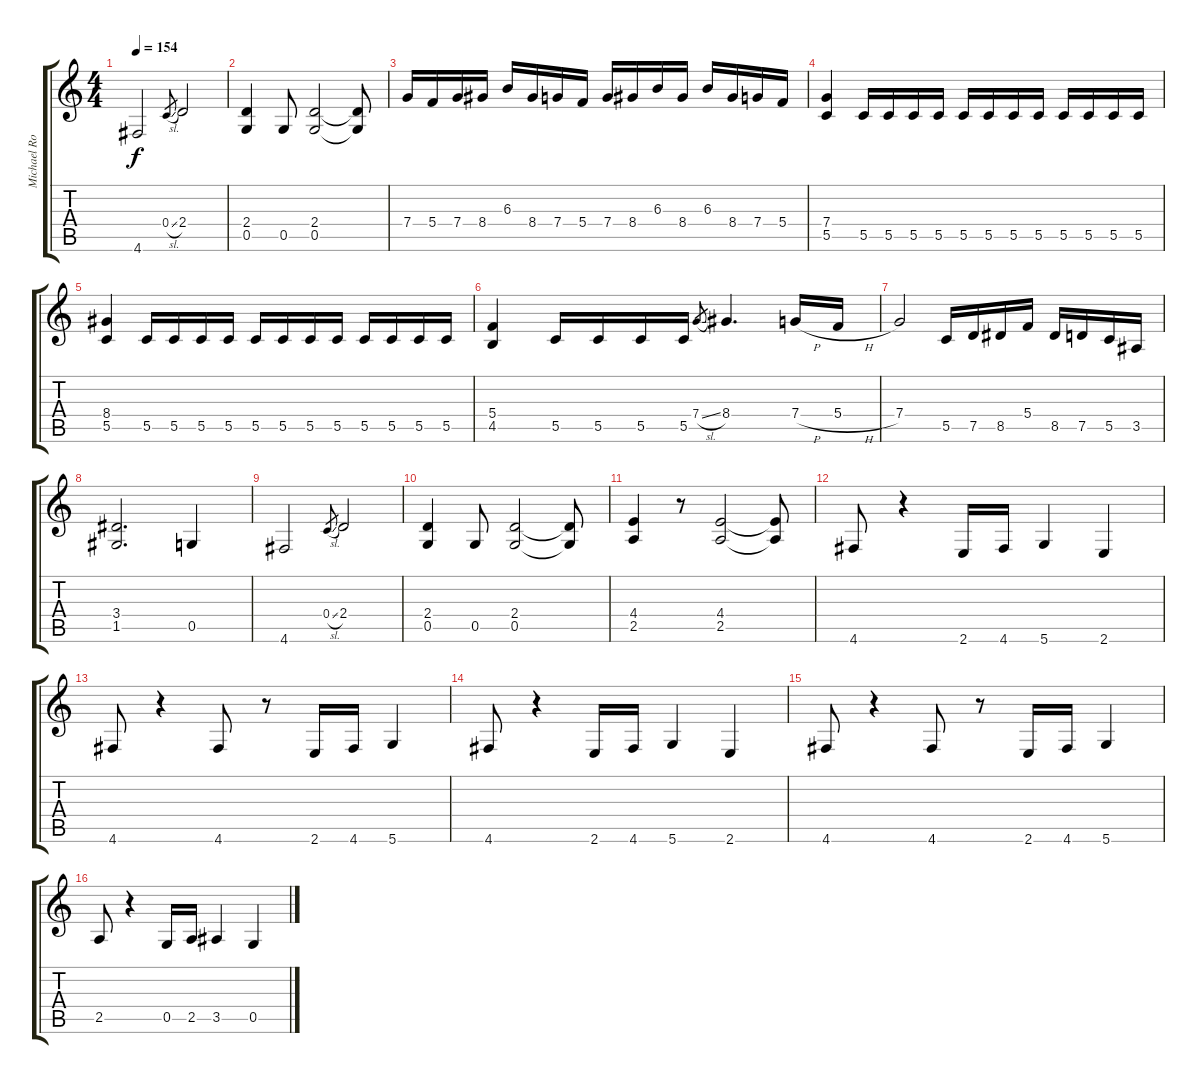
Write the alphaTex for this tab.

\track ("Michael Romeo" "Michael Ro") {instrument distortionguitar}
\staff {score tabs}
\tuning (D4 A3 F3 C3 G2 D2) {hide}
\ts (4 4)
\tempo 154
\clef g2
\ks c
4.6.2{dy f} 0.4{sl}.8{gr} 2.4.2 |
(2.4 0.5).4 0.5.8 (2.4 0.5).2 (2.4{t} 0.5{t}).8 |
7.4.16 5.4.16 7.4.16 8.4.16 6.3.16 8.4.16 7.4.16 5.4.16 7.4.16 8.4.16 6.3.16 8.4.16 6.3.16 8.4.16 7.4.16 5.4.16 |
(7.4 5.5).4 5.5.16 5.5.16 5.5.16 5.5.16 5.5.16 5.5.16 5.5.16 5.5.16 5.5.16 5.5.16 5.5.16 5.5.16 |
(8.4 5.5).4 5.5.16 5.5.16 5.5.16 5.5.16 5.5.16 5.5.16 5.5.16 5.5.16 5.5.16 5.5.16 5.5.16 5.5.16 |
(5.4 4.5).4 5.5.16 5.5.16 5.5.16 5.5.16 7.4{sl}.8{gr} 8.4.4{d} 7.4{h}.16 5.4{h}.16 |
7.4.2 5.5.16 7.5.16 8.5.16 5.4.16 8.5.16 7.5.16 5.5.16 3.5.16 |
(3.4 1.5).2{d} 0.5.4 |
4.6.2 0.4{sl}.8{gr} 2.4.2 |
(2.4 0.5).4 0.5.8 (2.4 0.5).2 (2.4{t} 0.5{t}).8 |
(4.4 2.5).4 r.8 (4.4 2.5).2 (4.4{t} 2.5{t}).8 |
4.6.8 r.4 2.6.16 4.6.16 5.6.4 2.6.4 |
4.6.8 r.4 4.6.8 r.8 2.6.16 4.6.16 5.6.4 |
4.6.8 r.4 2.6.16 4.6.16 5.6.4 2.6.4 |
4.6.8 r.4 4.6.8 r.8 2.6.16 4.6.16 5.6.4 |
2.5.8 r.4 0.5.16 2.5.16 3.5.4 0.5.4
